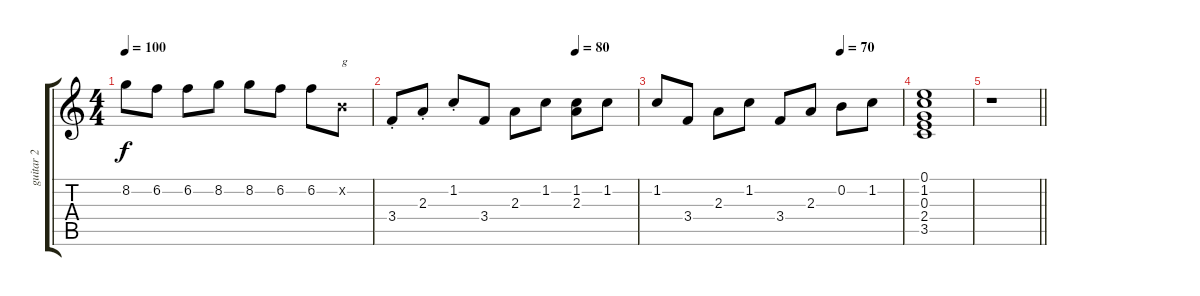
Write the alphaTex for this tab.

\track ("guitar 2" "guitar 2") {instrument electricguitarjazz}
\staff {score tabs}
\tuning (E4 B3 G3 D3 A2 E2) {hide}
\ts (4 4)
\tempo 100
\clef g2
\ks c
8.2.8{dy f} 6.2.8 6.2.8 8.2.8 8.2.8 6.2.8 6.2.8 0.2{x}.8{txt "g"} |
\tempo (80 0.75)
3.4{st}.8 2.3{st}.8 1.2{st}.8 3.4.8 2.3.8 1.2.8 (1.2 2.3).8 1.2.8 |
\tempo (70 0.75)
1.2.8 3.4.8 2.3.8 1.2.8 3.4.8 2.3.8 0.2.8 1.2.8 |
(0.1 1.2 0.3 2.4 3.5).1 |
\barLineRight lightlight
r.1
